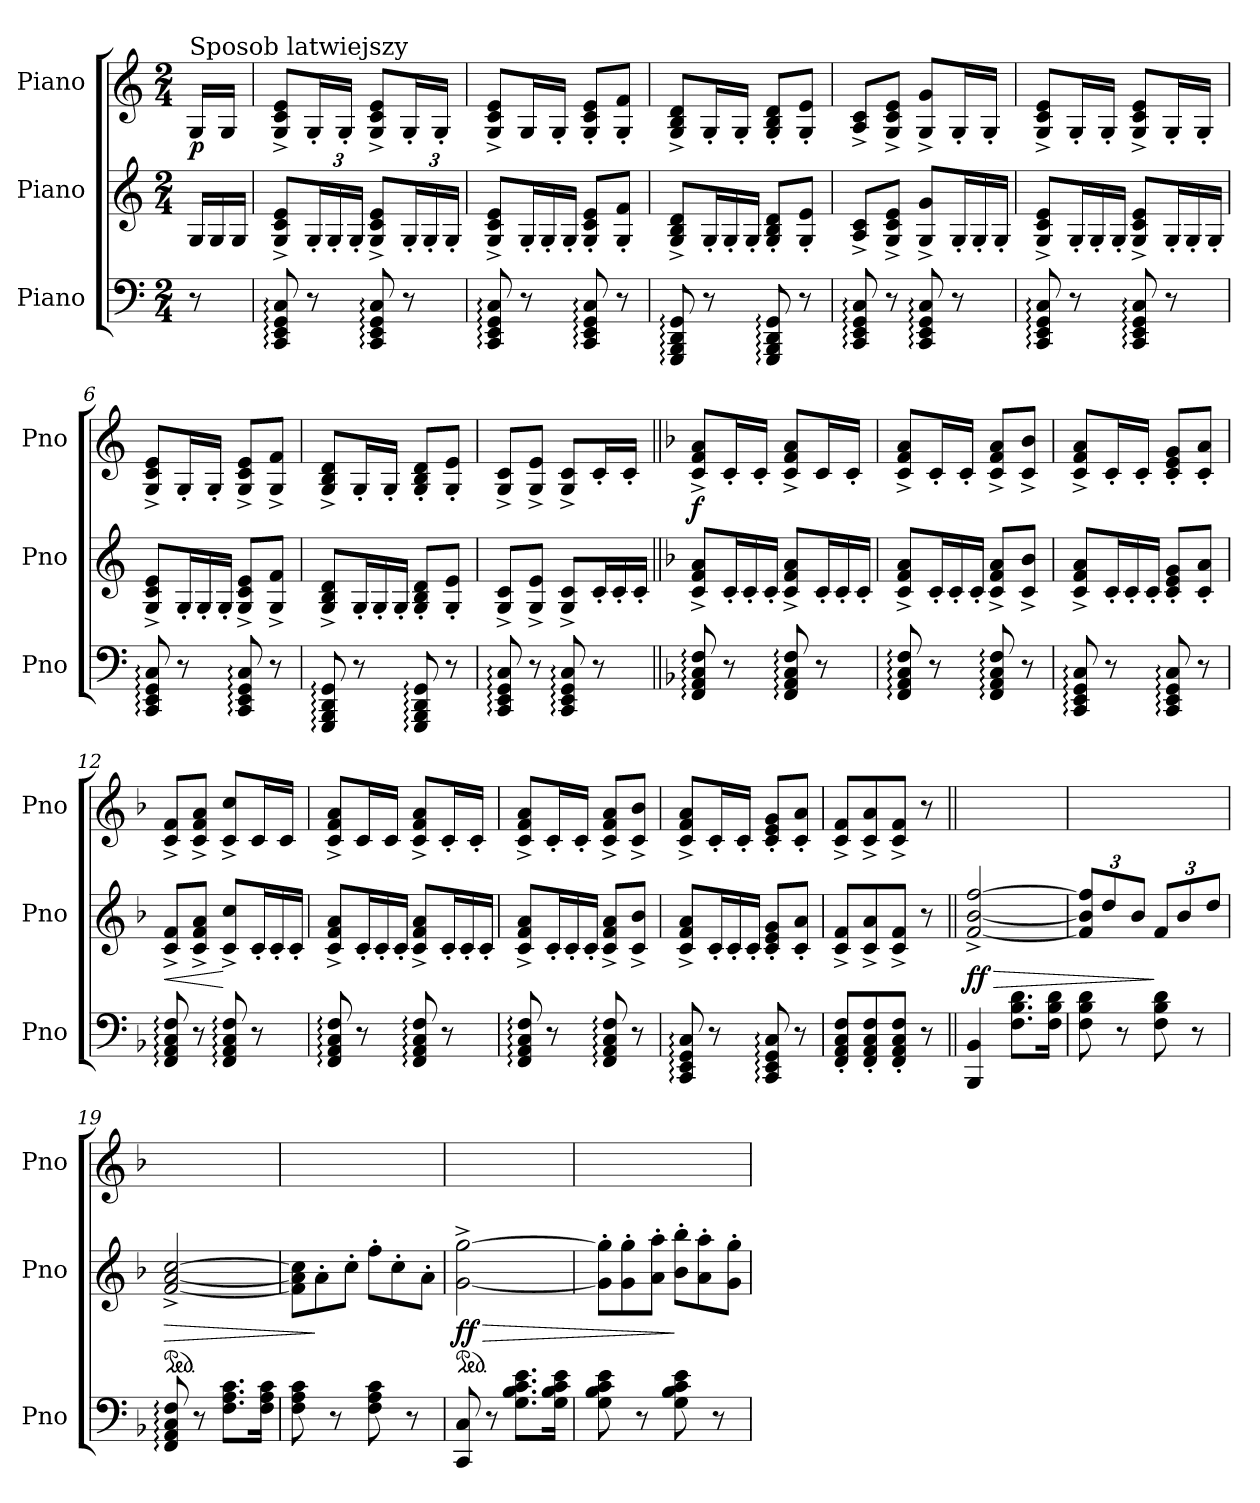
**kern	**kern	**dynam	**kern	**dynam
*part3	*part2	*part2	*part1	*part1
*staff3	*staff2	*staff2	*staff1	*staff1
*I"Piano	*I"Piano	*	*I"Piano	*
*I'Pno	*I'Pno	*	*I'Pno	*
*clefF4	*clefG2	*	*clefG2	*
*k[]	*k[]	*	*k[]	*
*M2/4	*M2/4	*	*M2/4	*
*	*Xtuplet	*	*	*
=	=	=	=	=
!	!	!	!LO:TX:a:t=Sposob latwiejszy	!
8r	24G/LL	.	16G/LL	p
.	24G/	.	.	.
.	.	.	16G/JJ	.
.	24G/JJ	.	.	.
=1	=1	=1	=1	=1
8CC:/ 8EE:/ 8GG:/ 8C:/	8G^>/ 8c^>/ 8e^>/L	.	8G^>/ 8c^>/ 8e^>/L	.
*	*tuplet	*	*	*
8r	24G'>/L	.	16G'>/L	.
.	24G'>/	.	.	.
.	.	.	16G'>/JJ	.
.	24G'>/JJ	.	.	.
8CC:/ 8EE:/ 8GG:/ 8C:/	8G^>/ 8c^>/ 8e^>/L	.	8G^>/ 8c^>/ 8e^>/L	.
8r	24G'>/L	.	16G'>/L	.
.	24G'>/	.	.	.
.	.	.	16G'>/JJ	.
.	24G'>/JJ	.	.	.
=2	=2	=2	=2	=2
8CC:/ 8EE:/ 8GG:/ 8C:/	8G^>/ 8c^>/ 8e^>/L	.	8G^>/ 8c^>/ 8e^>/L	.
*	*Xtuplet	*	*	*
8r	24G'>/L	.	16G/L	.
.	24G'>/	.	.	.
.	.	.	16G'>/JJ	.
.	24G'>/JJ	.	.	.
8CC:/ 8EE:/ 8GG:/ 8C:/	8G'>/ 8c'>/ 8e'>/L	.	8G'>/ 8c'>/ 8e'>/L	.
8r	8G'>/ 8f'>/J	.	8G'>/ 8f'>/J	.
=3	=3	=3	=3	=3
8GGG:/ 8BBB:/ 8DD:/ 8GG:/	8G^>/ 8B^>/ 8d^>/L	.	8G^>/ 8B^>/ 8d^>/L	.
8r	24G'>/L	.	16G'>/L	.
.	24G'>/	.	.	.
.	.	.	16G'>/JJ	.
.	24G'>/JJ	.	.	.
8GGG:/ 8BBB:/ 8DD:/ 8GG:/	8G'>/ 8B'>/ 8d'>/L	.	8G'>/ 8B'>/ 8d'>/L	.
8r	8G'>/ 8e'>/J	.	8G'>/ 8e'>/J	.
=4	=4	=4	=4	=4
8CC:/ 8EE:/ 8GG:/ 8C:/	8A^>/ 8c^>/L	.	8A^>/ 8c^>/L	.
8r	8G^>/ 8c^>/ 8e^>/J	.	8G^>/ 8c^>/ 8e^>/J	.
8CC:/ 8EE:/ 8GG:/ 8C:/	8G^>/ 8g^>/L	.	8G^>/ 8g^>/L	.
8r	24G'>/L	.	16G'>/L	.
.	24G'>/	.	.	.
.	.	.	16G'>/JJ	.
.	24G'>/JJ	.	.	.
=5	=5	=5	=5	=5
8CC:/ 8EE:/ 8GG:/ 8C:/	8G^>/ 8c^>/ 8e^>/L	.	8G^>/ 8c^>/ 8e^>/L	.
8r	24G'>/L	.	16G'>/L	.
.	24G'>/	.	.	.
.	.	.	16G'>/JJ	.
.	24G'>/JJ	.	.	.
8CC:/ 8EE:/ 8GG:/ 8C:/	8G^>/ 8c^>/ 8e^>/L	.	8G^>/ 8c^>/ 8e^>/L	.
8r	24G'>/L	.	16G'>/L	.
.	24G'>/	.	.	.
.	.	.	16G'>/JJ	.
.	24G'>/JJ	.	.	.
=6	=6	=6	=6	=6
8CC:/ 8EE:/ 8GG:/ 8C:/	8G^>/ 8c^>/ 8e^>/L	.	8G^>/ 8c^>/ 8e^>/L	.
8r	24G'>/L	.	16G'>/L	.
.	24G'>/	.	.	.
.	.	.	16G'>/JJ	.
.	24G'>/JJ	.	.	.
8CC:/ 8EE:/ 8GG:/ 8C:/	8G^>/ 8c^>/ 8e^>/L	.	8G^>/ 8c^>/ 8e^>/L	.
8r	8G^>/ 8f^>/J	.	8G^>/ 8f^>/J	.
=7	=7	=7	=7	=7
8GGG:/ 8BBB:/ 8DD:/ 8GG:/	8G^>/ 8B^>/ 8d^>/L	.	8G^>/ 8B^>/ 8d^>/L	.
8r	24G'>/L	.	16G'>/L	.
.	24G'>/	.	.	.
.	.	.	16G'>/JJ	.
.	24G'>/JJ	.	.	.
8GGG:/ 8BBB:/ 8DD:/ 8GG:/	8G'>/ 8B'>/ 8d'>/L	.	8G'>/ 8B'>/ 8d'>/L	.
8r	8G'>/ 8e'>/J	.	8G'>/ 8e'>/J	.
=8	=8	=8	=8	=8
8CC:/ 8EE:/ 8GG:/ 8C:/	8G^>/ 8c^>/L	.	8G^>/ 8c^>/L	.
8r	8G^>/ 8e^>/J	.	8G^>/ 8e^>/J	.
8CC:/ 8EE:/ 8GG:/ 8C:/	8G^>/ 8c^>/L	.	8G^>/ 8c^>/L	.
8r	24c'>/L	.	16c'>/L	.
.	24c'>/	.	.	.
.	.	.	16c'>/JJ	.
.	24c'>/JJ	.	.	.
=9||	=9||	=9||	=9||	=9||
*k[b-]	*k[b-]	*	*k[b-]	*
8FF:/ 8AA:/ 8C:/ 8F:/	8c^>/ 8f^>/ 8a^>/L	.	8c^>/ 8f^>/ 8a^>/L	f
8r	24c'>/L	.	16c'>/L	.
.	24c'>/	.	.	.
.	.	.	16c'>/JJ	.
.	24c'>/JJ	.	.	.
8FF:/ 8AA:/ 8C:/ 8F:/	8c^>/ 8f^>/ 8a^>/L	.	8c^>/ 8f^>/ 8a^>/L	.
8r	24c'>/L	.	16c/L	.
.	24c'>/	.	.	.
.	.	.	16c'>/JJ	.
.	24c'>/JJ	.	.	.
=10	=10	=10	=10	=10
8FF:/ 8AA:/ 8C:/ 8F:/	8c^>/ 8f^>/ 8a^>/L	.	8c^>/ 8f^>/ 8a^>/L	.
8r	24c'>/L	.	16c'>/L	.
.	24c'>/	.	.	.
.	.	.	16c'>/JJ	.
.	24c'>/JJ	.	.	.
8FF:/ 8AA:/ 8C:/ 8F:/	8c^>/ 8f^>/ 8a^>/L	.	8c^>/ 8f^>/ 8a^>/L	.
8r	8c^>/ 8b-^>/J	.	8c^>/ 8b-^>/J	.
=11	=11	=11	=11	=11
8CC:/ 8EE:/ 8GG:/ 8C:/	8c^>/ 8f^>/ 8a^>/L	.	8c^>/ 8f^>/ 8a^>/L	.
8r	24c'>/L	.	16c'>/L	.
.	24c'>/	.	.	.
.	.	.	16c'>/JJ	.
.	24c'>/JJ	.	.	.
8CC:/ 8EE:/ 8GG:/ 8C:/	8c'>/ 8e'>/ 8g'>/L	.	8c'>/ 8e'>/ 8g'>/L	.
8r	8c'>/ 8a'>/J	.	8c'>/ 8a'>/J	.
=12	=12	=12	=12	=12
!	!	!LO:HP:b	!	!
8FF:/ 8AA:/ 8C:/ 8F:/	8c^>/ 8f^>/L	<	8c^>/ 8f^>/L	.
8r	8c^>/ 8f^>/ 8a^>/J	.	8c^>/ 8f^>/ 8a^>/J	.
8FF:/ 8AA:/ 8C:/ 8F:/	8c^>/ 8cc^>/L	[	8c^>/ 8cc^>/L	.
8r	24c'>/L	.	16c/L	.
.	24c'>/	.	.	.
.	.	.	16c/JJ	.
.	24c'>/JJ	.	.	.
=13	=13	=13	=13	=13
8FF:/ 8AA:/ 8C:/ 8F:/	8c^>/ 8f^>/ 8a^>/L	.	8c^>/ 8f^>/ 8a^>/L	.
8r	24c'>/L	.	16c/L	.
.	24c'>/	.	.	.
.	.	.	16c/JJ	.
.	24c'>/JJ	.	.	.
8FF:/ 8AA:/ 8C:/ 8F:/	8c^>/ 8f^>/ 8a^>/L	.	8c^>/ 8f^>/ 8a^>/L	.
8r	24c'>/L	.	16c'>/L	.
.	24c'>/	.	.	.
.	.	.	16c'>/JJ	.
.	24c'>/JJ	.	.	.
=14	=14	=14	=14	=14
8FF:/ 8AA:/ 8C:/ 8F:/	8c^>/ 8f^>/ 8a^>/L	.	8c^>/ 8f^>/ 8a^>/L	.
8r	24c'>/L	.	16c'>/L	.
.	24c'>/	.	.	.
.	.	.	16c'>/JJ	.
.	24c'>/JJ	.	.	.
8FF:/ 8AA:/ 8C:/ 8F:/	8c^>/ 8f^>/ 8a^>/L	.	8c^>/ 8f^>/ 8a^>/L	.
8r	8c^>/ 8b-^>/J	.	8c^>/ 8b-^>/J	.
=15	=15	=15	=15	=15
8CC:/ 8EE:/ 8GG:/ 8C:/	8c^>/ 8f^>/ 8a^>/L	.	8c^>/ 8f^>/ 8a^>/L	.
8r	24c'>/L	.	16c'>/L	.
.	24c'>/	.	.	.
.	.	.	16c'>/JJ	.
.	24c'>/JJ	.	.	.
8CC:/ 8EE:/ 8GG:/ 8C:/	8c'>/ 8e'>/ 8g'>/L	.	8c'>/ 8e'>/ 8g'>/L	.
8r	8c'>/ 8a'>/J	.	8c'>/ 8a'>/J	.
=16	=16	=16	=16	=16
8FF'>/ 8AA'>/ 8C'>/ 8F'>/L	8c^>/ 8f^>/L	.	8c^>/ 8f^>/L	.
8FF'>/ 8AA'>/ 8C'>/ 8F'>/	8c^>/ 8a^>/	.	8c^>/ 8a^>/	.
8FF'>/ 8AA'>/ 8C'>/ 8F'>/J	8c^>/ 8f^>/J	.	8c^>/ 8f^>/J	.
8r	8r	.	8r	.
=17||	=17||	=17||	=17||	=17||
!	!	!LO:HP:b	!	!
4BBB-/ 4BB-/	[2f^>/ [2b-^>/ [2ff^>/	> ff	2ryy	.
8.F\ 8.B-\ 8.d\L	.	.	.	.
16F\ 16B-\ 16d\Jk	.	.	.	.
=18	=18	=18	=18	=18
*	*tuplet	*	*	*
8F\ 8B-\ 8d\	12f]/ 12b-]/ 12ff]/L	.	2ryy	.
.	12dd/	.	.	.
8r	.	.	.	.
.	12b-/J	.	.	.
8F\ 8B-\ 8d\	12f/L	]	.	.
.	12b-/	.	.	.
8r	.	.	.	.
.	12dd/J	.	.	.
=19	=19	=19	=19	=19
!	!	!LO:HP:b	!	!
*	*ped	*	*	*
8FF:/ 8AA:/ 8C:/ 8F:/	[2f^>/ [2a^>/ [2cc^>/	>	2ryy	.
8r	.	.	.	.
8.F\ 8.A\ 8.c\L	.	.	.	.
16F\ 16A\ 16c\Jk	.	.	.	.
=20	=20	=20	=20	=20
*	*Xtuplet	*	*	*
8F\ 8A\ 8c\	12f]\ 12a]\ 12cc]\L	.	2ryy	.
.	12a'>\	]	.	.
8r	.	.	.	.
.	12cc'>\J	.	.	.
8F\ 8A\ 8c\	12ff'>\L	.	.	.
.	12cc'>\	.	.	.
8r	.	.	.	.
.	12a'>\J	.	.	.
=21	=21	=21	=21	=21
!	!	!LO:HP:b	!	!
*	*ped	*	*	*
8CC/ 8C/	[2g^>\ [2gg^>\	> ff	2ryy	.
8r	.	.	.	.
8.G\ 8.B-\ 8.c\ 8.e\L	.	.	.	.
16G\ 16B-\ 16c\ 16e\Jk	.	.	.	.
=22	=22	=22	=22	=22
8G\ 8B-\ 8c\ 8e\	12g]'>\ 12gg]'>\L	.	2ryy	.
.	12g'>\ 12gg'>\	.	.	.
8r	.	.	.	.
.	12a'>\ 12aa'>\J	.	.	.
8G\ 8B-\ 8c\ 8e\	12b-'>\ 12bb-'>\L	]	.	.
.	12a'>\ 12aa'>\	.	.	.
8r	.	.	.	.
.	12g'>\ 12gg'>\J	.	.	.
=	=	=	=	=
*-	*-	*-	*-	*-
